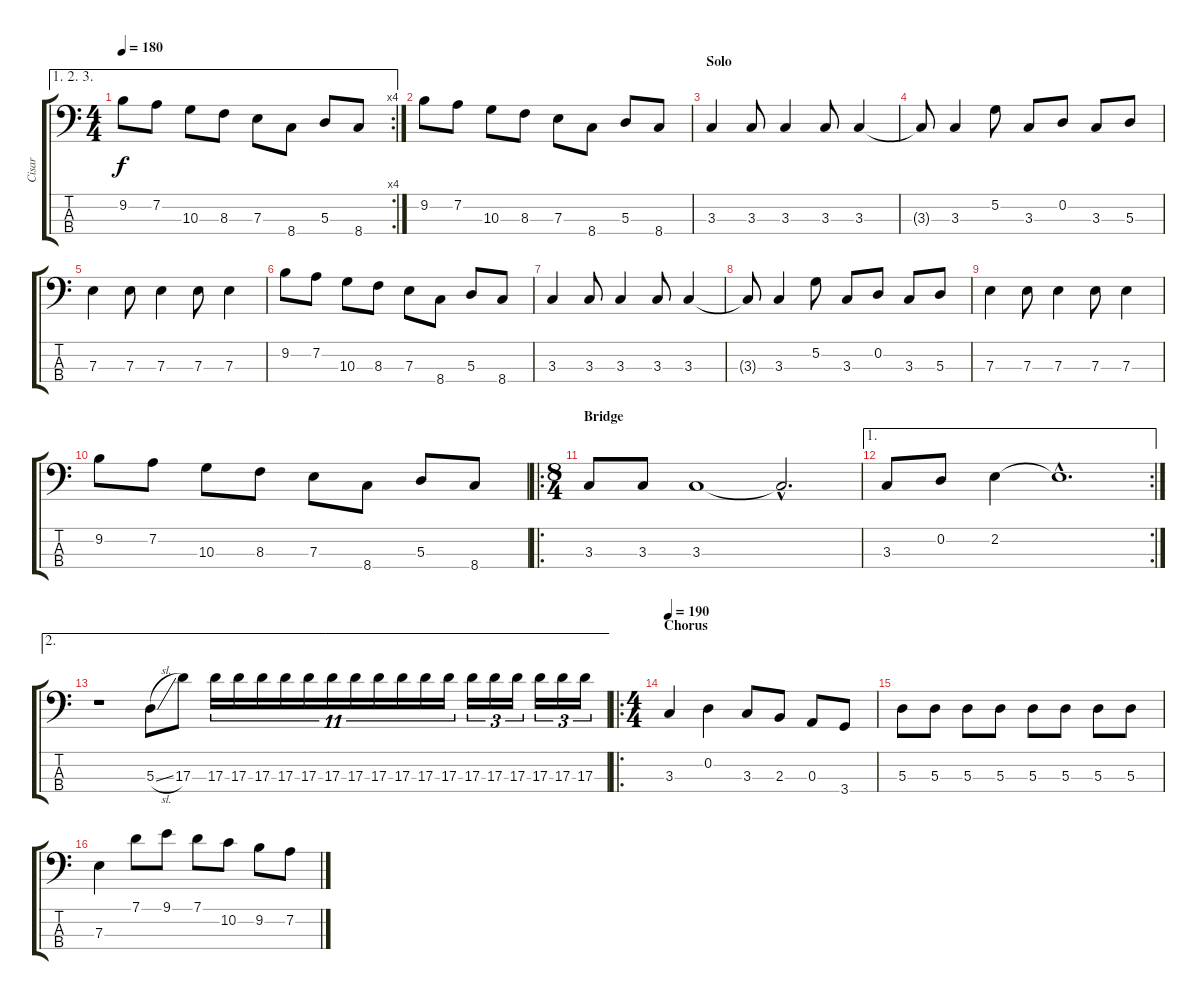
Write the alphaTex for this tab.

\track ("Cisar" "Cisar") {instrument synthbass2}
\staff {score tabs}
\tuning (G2 D2 A1 E1) {hide}
\ae (1 2 3)
\rc 4
\ts (4 4)
\tempo 180
\clef f4
\ks c
9.2.8{dy f} 7.2.8 10.3.8 8.3.8 7.3.8 8.4.8 5.3.8 8.4.8 |
9.2.8{volume 10} 7.2.8 10.3.8 8.3.8 7.3.8 8.4.8 5.3.8 8.4.8 |
\section ("" "Solo")
3.3.4 3.3.8 3.3.4 3.3.8 3.3.4 |
3.3{t}.8 3.3.4 5.2.8 3.3.8 0.2.8 3.3.8 5.3.8 |
7.3.4 7.3.8 7.3.4 7.3.8 7.3.4 |
9.2.8 7.2.8 10.3.8 8.3.8 7.3.8 8.4.8 5.3.8 8.4.8 |
3.3.4 3.3.8 3.3.4 3.3.8 3.3.4 |
3.3{t}.8 3.3.4 5.2.8 3.3.8 0.2.8 3.3.8 5.3.8 |
7.3.4 7.3.8 7.3.4 7.3.8 7.3.4 |
9.2.8 7.2.8 10.3.8 8.3.8 7.3.8 8.4.8 5.3.8 8.4.8 |
\ro
\ts (8 4)
\section ("" "Bridge")
3.3.8 3.3.8 3.3.1 3.3{hac t}.2{d} |
\ae 1
\rc 2
3.3.8 0.2.8 2.2.4 2.2{hac t}.1{d} |
\ae 2
r.1 5.3{sl}.8 17.3.8 17.3.16{tu (11 8)} 17.3.16{tu (11 8)} 17.3.16{tu (11 8)} 17.3.16{tu (11 8)} 17.3.16{tu (11 8)} 17.3.16{tu (11 8)} 17.3.16{tu (11 8)} 17.3.16{tu (11 8)} 17.3.16{tu (11 8)} 17.3.16{tu (11 8)} 17.3.16{tu (11 8)} 17.3.16{tu (3 2)} 17.3.16{tu (3 2)} 17.3.16{tu (3 2)} 17.3.16{tu (3 2)} 17.3.16{tu (3 2)} 17.3.16{tu (3 2)} |
\ro
\ts (4 4)
\section ("" "Chorus")
\tempo 190
3.3.4 0.2.4 3.3.8 2.3.8 0.3.8 3.4.8 |
5.3.8 5.3.8 5.3.8 5.3.8 5.3.8 5.3.8 5.3.8 5.3.8 |
7.3.4 7.1.8 9.1.8 7.1.8 10.2.8 9.2.8 7.2.8
